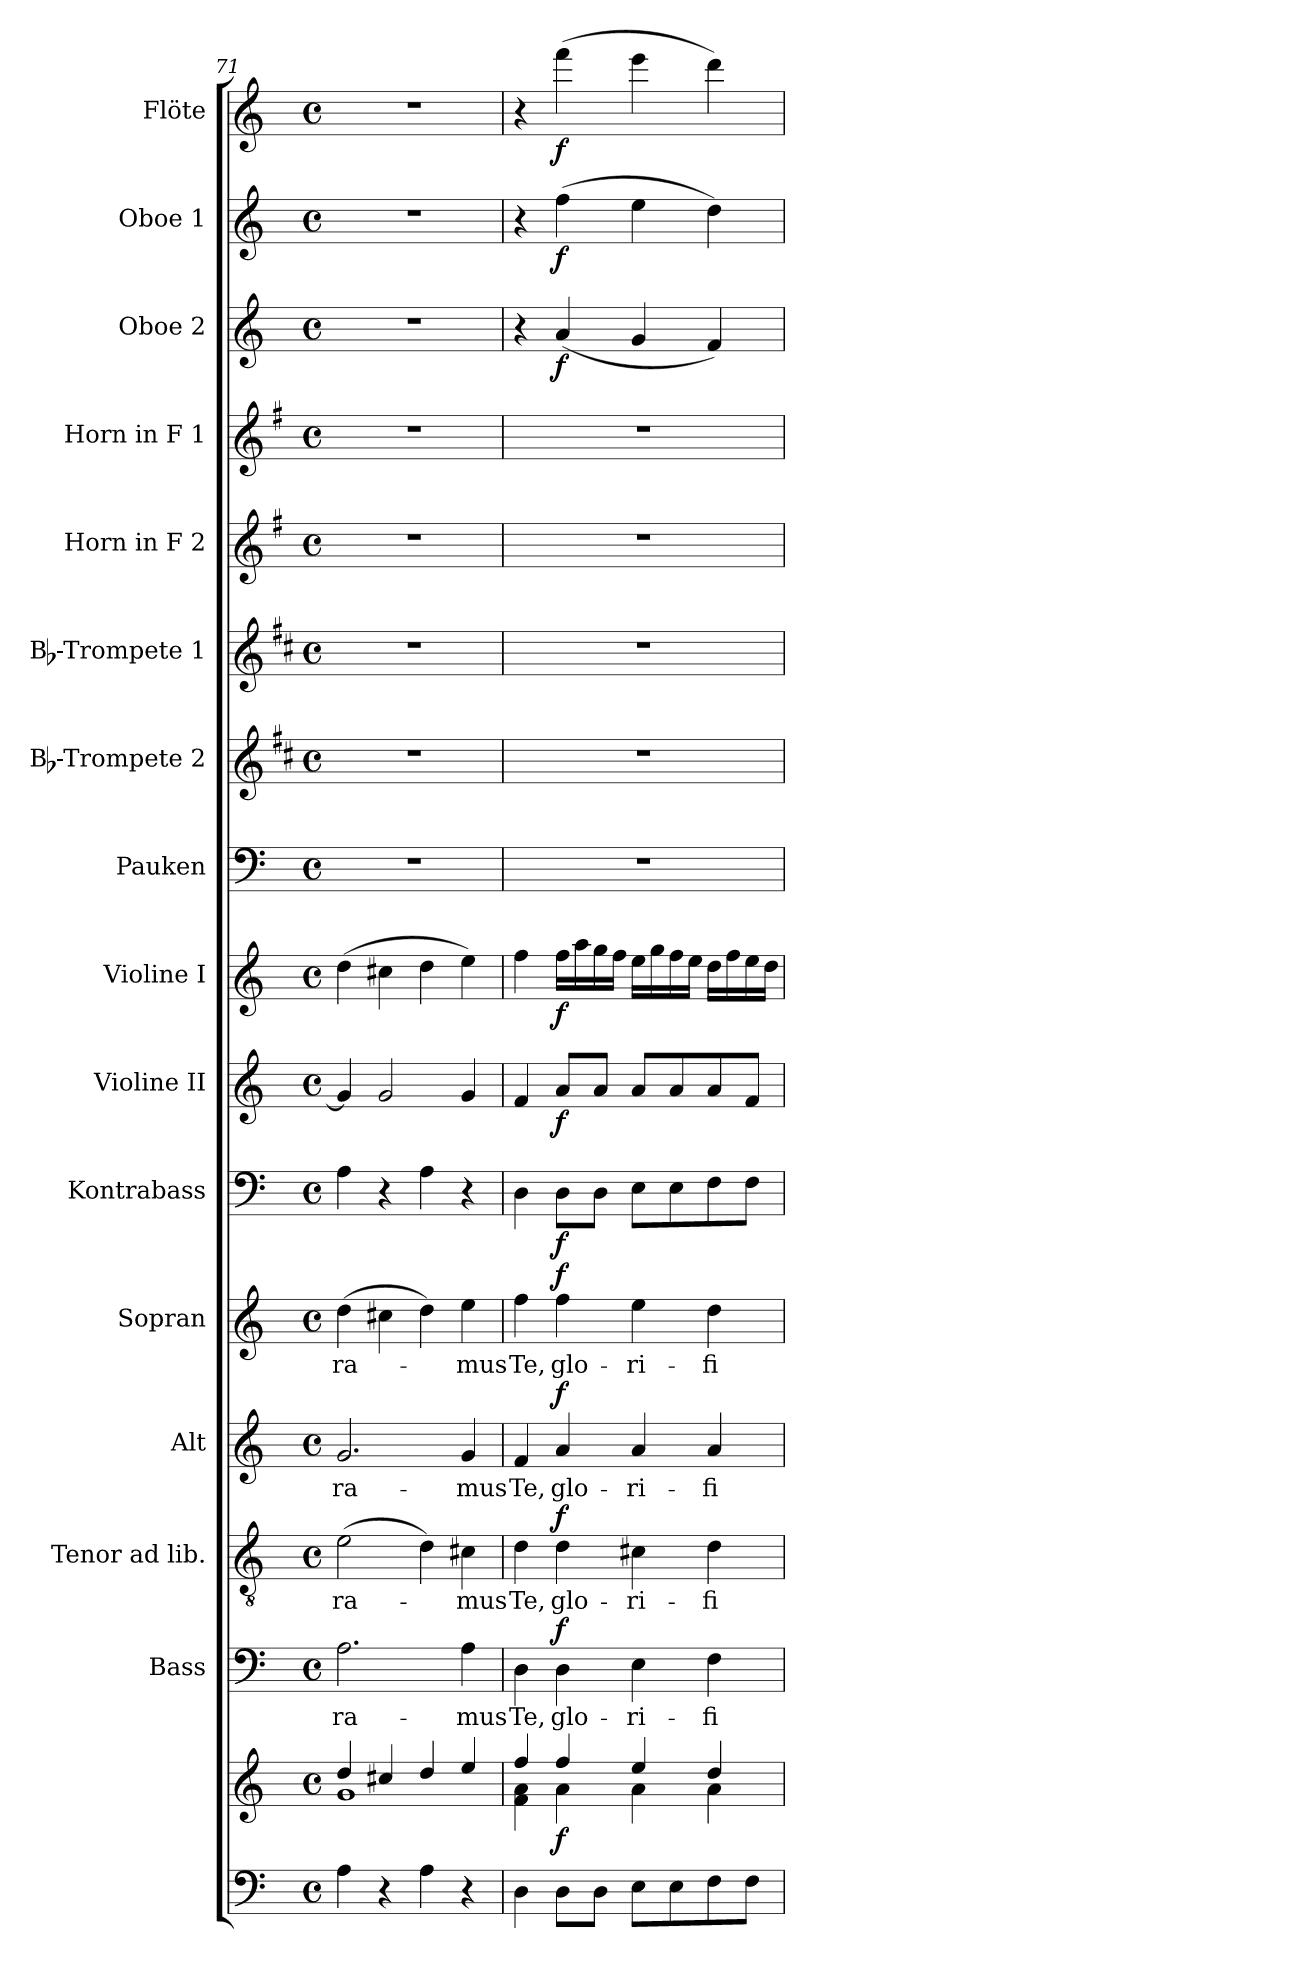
**kern	**kern	**dynam	**kern	**text	**dynam	**kern	**text	**dynam	**kern	**text	**dynam	**kern	**text	**dynam	**kern	**dynam	**kern	**dynam	**kern	**dynam	**kern	**kern	**kern	**kern	**kern	**kern	**dynam	**kern	**dynam	**kern	**dynam
*part16	*part16	*part16	*part15	*part15	*part15	*part14	*part14	*part14	*part13	*part13	*part13	*part12	*part12	*part12	*part11	*part11	*part10	*part10	*part9	*part9	*part8	*part7	*part6	*part5	*part4	*part3	*part3	*part2	*part2	*part1	*part1
*staff17	*staff16	*staff16/17	*staff15	*staff15	*staff15	*staff14	*staff14	*staff14	*staff13	*staff13	*staff13	*staff12	*staff12	*staff12	*staff11	*staff11	*staff10	*staff10	*staff9	*staff9	*staff8	*staff7	*staff6	*staff5	*staff4	*staff3	*staff3	*staff2	*staff2	*staff1	*staff1
*	*	*	*I"Bass	*	*	*I"Tenor ad lib.	*	*	*I"Alt	*	*	*I"Sopran	*	*	*I"Kontrabass	*	*I"Violine II	*	*I"Violine I	*	*I"Pauken	*I"Bb-Trompete 2	*I"Bb-Trompete 1	*I"Horn in F 2	*I"Horn in F 1	*I"Oboe 2	*	*I"Oboe 1	*	*I"Flöte	*
*	*	*	*I'B.	*	*	*I'T.	*	*	*I'A.	*	*	*I'S.	*	*	*I'Kb.	*	*I'Vl. II	*	*I'Vl. I	*	*I'Pk.	*I'Bb Trp. 2	*I'Bb Trp. 1	*	*	*I'Ob. 2	*	*I'Ob. 1	*	*I'Fl.	*
*clefF4	*clefG2	*	*clefF4	*	*	*clefGv2	*	*	*clefG2	*	*	*clefG2	*	*	*clefF4	*	*clefG2	*	*clefG2	*	*clefF4	*clefG2	*clefG2	*clefG2	*clefG2	*clefG2	*	*clefG2	*	*clefG2	*
*	*	*	*	*	*	*	*	*	*	*	*	*	*	*	*ITrd7c12	*	*	*	*	*	*	*ITrd1c2	*ITrd1c2	*ITrd4c7	*ITrd4c7	*	*	*	*	*	*
*k[]	*k[]	*	*k[]	*	*	*k[]	*	*	*k[]	*	*	*k[]	*	*	*k[]	*	*k[]	*	*k[]	*	*k[]	*k[]	*k[]	*k[]	*k[]	*k[]	*	*k[]	*	*k[]	*
*C:	*C:	*	*C:	*	*	*C:	*	*	*C:	*	*	*C:	*	*	*C:	*	*C:	*	*C:	*	*C:	*C:	*C:	*C:	*C:	*C:	*	*C:	*	*C:	*
*M4/4	*M4/4	*	*M4/4	*	*	*M4/4	*	*	*M4/4	*	*	*M4/4	*	*	*M4/4	*	*M4/4	*	*M4/4	*	*M4/4	*M4/4	*M4/4	*M4/4	*M4/4	*M4/4	*	*M4/4	*	*M4/4	*
*met(c)	*met(c)	*	*met(c)	*	*	*met(c)	*	*	*met(c)	*	*	*met(c)	*	*	*met(c)	*	*met(c)	*	*met(c)	*	*met(c)	*met(c)	*met(c)	*met(c)	*met(c)	*met(c)	*	*met(c)	*	*met(c)	*
=71	=71	=71	=71	=71	=71	=71	=71	=71	=71	=71	=71	=71	=71	=71	=71	=71	=71	=71	=71	=71	=71	=71	=71	=71	=71	=71	=71	=71	=71	=71	=71
*	*^	*	*	*	*	*	*	*	*	*	*	*	*	*	*	*	*	*	*	*	*	*	*	*	*	*	*	*	*	*	*
!	!	!	!	!	!LO:LY:b	!	!	!LO:LY:b	!	!	!LO:LY:b	!	!	!LO:LY:b	!	!	!	!	!	!	!	!	!	!	!	!	!	!	!	!	!	!
4A\	4dd/	1g	.	2.A\	-ra-	.	(>2e\	-ra-	.	2.g/	-ra-	.	(>4dd\	-ra-	.	4AA\	.	4g/]	.	(>4dd\	.	1r	1r	1r	1r	1r	1r	.	1r	.	1r	.
4r	4cc#X/	.	.	.	.	.	.	.	.	.	.	.	4cc#X\	.	.	4r	.	2g/	.	4cc#X\	.	.	.	.	.	.	.	.	.	.	.	.
4A\	4dd/	.	.	.	.	.	4d\)	.	.	.	.	.	4dd\)	.	.	4AA\	.	.	.	4dd\	.	.	.	.	.	.	.	.	.	.	.	.
!	!	!	!	!	!LO:LY:b	!	!	!LO:LY:b	!	!	!LO:LY:b	!	!	!LO:LY:b	!	!	!	!	!	!	!	!	!	!	!	!	!	!	!	!	!	!
4r	4ee/	.	.	4A\	-mus	.	4c#X\	-mus	.	4g/	-mus	.	4ee\	-mus	.	4r	.	4g/	.	4ee\)	.	.	.	.	.	.	.	.	.	.	.	.
=72	=72	=72	=72	=72	=72	=72	=72	=72	=72	=72	=72	=72	=72	=72	=72	=72	=72	=72	=72	=72	=72	=72	=72	=72	=72	=72	=72	=72	=72	=72	=72	=72
!	!	!	!	!	!LO:LY:b	!	!	!LO:LY:b	!	!	!LO:LY:b	!	!	!LO:LY:b	!	!	!	!	!	!	!	!	!	!	!	!	!	!	!	!	!	!
4D\	4ff/	4f\ 4a\	.	4D\	Te,	.	4d\	Te,	.	4f/	Te,	.	4ff\	Te,	.	4DD\	.	4f/	.	4ff\	.	1r	1r	1r	1r	1r	4r	.	4r	.	4r	.
!	!	!	!LO:DY:b	!	!LO:LY:b	!LO:DY:a	!	!LO:LY:b	!LO:DY:a	!	!LO:LY:b	!LO:DY:a	!	!LO:LY:b	!LO:DY:a	!	!LO:DY:b	!	!LO:DY:b	!	!LO:DY:b	!	!	!	!	!	!	!LO:DY:b	!	!LO:DY:b	!	!LO:DY:b
8D\L	4ff/	4a\	f	4D\	glo-	f	4d\	glo-	f	4a/	glo-	f	4ff\	glo-	f	8DD\L	f	8a/L	f	16ff\LL	f	.	.	.	.	.	(<4a/	f	(>4ff\	f	(>4fff\	f
.	.	.	.	.	.	.	.	.	.	.	.	.	.	.	.	.	.	.	.	16aa\	.	.	.	.	.	.	.	.	.	.	.	.
8D\J	.	.	.	.	.	.	.	.	.	.	.	.	.	.	.	8DD\J	.	8a/J	.	16gg\	.	.	.	.	.	.	.	.	.	.	.	.
.	.	.	.	.	.	.	.	.	.	.	.	.	.	.	.	.	.	.	.	16ff\JJ	.	.	.	.	.	.	.	.	.	.	.	.
!	!	!	!	!	!LO:LY:b	!	!	!LO:LY:b	!	!	!LO:LY:b	!	!	!LO:LY:b	!	!	!	!	!	!	!	!	!	!	!	!	!	!	!	!	!	!
8E\L	4ee/	4a\	.	4E\	-ri-	.	4c#X\	-ri-	.	4a/	-ri-	.	4ee\	-ri-	.	8EE\L	.	8a/L	.	16ee\LL	.	.	.	.	.	.	4g/	.	4ee\	.	4eee\	.
.	.	.	.	.	.	.	.	.	.	.	.	.	.	.	.	.	.	.	.	16gg\	.	.	.	.	.	.	.	.	.	.	.	.
8E\	.	.	.	.	.	.	.	.	.	.	.	.	.	.	.	8EE\	.	8a/	.	16ff\	.	.	.	.	.	.	.	.	.	.	.	.
.	.	.	.	.	.	.	.	.	.	.	.	.	.	.	.	.	.	.	.	16ee\JJ	.	.	.	.	.	.	.	.	.	.	.	.
!	!	!	!	!	!LO:LY:b	!	!	!LO:LY:b	!	!	!LO:LY:b	!	!	!LO:LY:b	!	!	!	!	!	!	!	!	!	!	!	!	!	!	!	!	!	!
8F\	4dd/	4a\	.	4F\	-fi-	.	4d\	-fi-	.	4a/	-fi-	.	4dd\	-fi-	.	8FF\	.	8a/	.	16dd\LL	.	.	.	.	.	.	4f/)	.	4dd\)	.	4ddd\)	.
.	.	.	.	.	.	.	.	.	.	.	.	.	.	.	.	.	.	.	.	16ff\	.	.	.	.	.	.	.	.	.	.	.	.
8F\J	.	.	.	.	.	.	.	.	.	.	.	.	.	.	.	8FF\J	.	8f/J	.	16ee\	.	.	.	.	.	.	.	.	.	.	.	.
.	.	.	.	.	.	.	.	.	.	.	.	.	.	.	.	.	.	.	.	16dd\JJ	.	.	.	.	.	.	.	.	.	.	.	.
*	*v	*v	*	*	*	*	*	*	*	*	*	*	*	*	*	*	*	*	*	*	*	*	*	*	*	*	*	*	*	*	*	*
=	=	=	=	=	=	=	=	=	=	=	=	=	=	=	=	=	=	=	=	=	=	=	=	=	=	=	=	=	=	=	=
*-	*-	*-	*-	*-	*-	*-	*-	*-	*-	*-	*-	*-	*-	*-	*-	*-	*-	*-	*-	*-	*-	*-	*-	*-	*-	*-	*-	*-	*-	*-	*-
